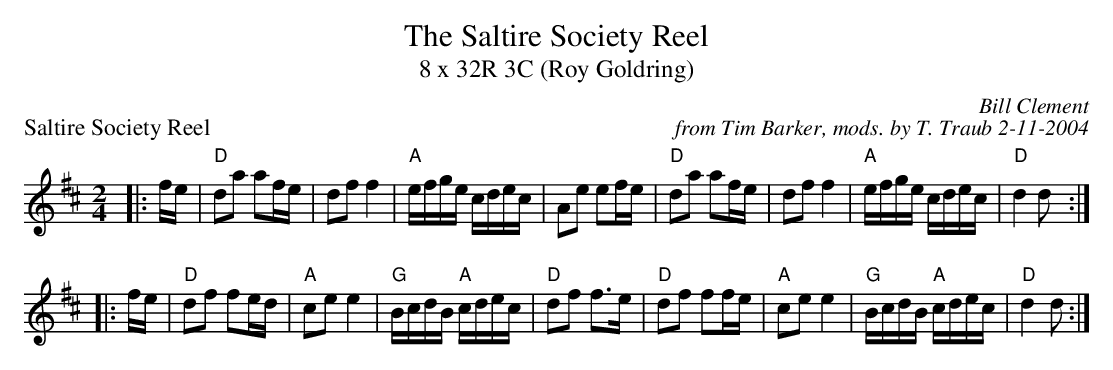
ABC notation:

X:1
T: The Saltire Society Reel
T: 8 x 32R 3C (Roy Goldring)
P: Saltire Society Reel
M: 2/4
L: 1/16
C: Bill Clement
C: from Tim Barker, mods. by T. Traub 2-11-2004
K: D
|: fe|"D"d2a2 a2fe|d2f2 f4|"A"efge cdec|A2e2 e2fe|"D"d2a2 a2fe|d2f2 f4|"A"efge cdec|"D"d4 d2:|
|: fe|"D"d2f2 f2ed|"A"c2e2 e4|"G"BcdB "A"cdec|"D"d2f2 f2>e2|"D"d2f2 f2fe|"A"c2e2 e4|"G"BcdB "A"cdec|"D"d4 d2:|
